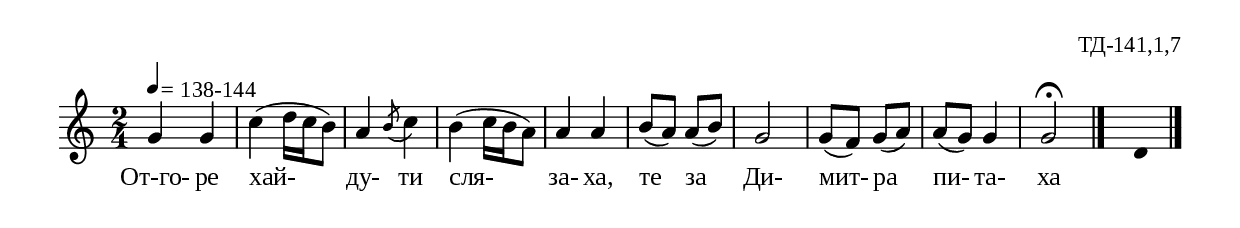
%{
TD_141_1_07
%}

\include "td-preamble.ly"
\include "Rhythm_marks.ly"

\score {
\relative c'' {
%% \tempo 4 = 144
\override Score.RehearsalMark #'self-alignment-X = #LEFT
\once \override Score.RehearsalMark #'X-offset = #8
  \rhythmMarkA \rhyMarkCdot #"138-144"
  \time 2/4
g4 g c( d16 c b8) a4 \acciaccatura b8 c4 b4( c16 b a8) a4 a 
b8( a) a( b) g2 g8( f) g( a) a( g) g4 g2\fermata
 \bar "|." 
 s4 \fixB d4 
 \bar "|." 
}
\addlyrics { От-го- ре хай- ду- ти сля- за- ха, те за Ди- мит- ра пи- та- ха }
%
\layout {
  indent = #0
  line-width = 190\mm
  ragged-right=##f
}
%
\midi { 
	\context {
		\Score
		tempoWholesPerMinute = #(ly:make-moment 138 4)
		}
	}
}

\header{
  opus = "ТД-141,1,7"
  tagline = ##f
}


